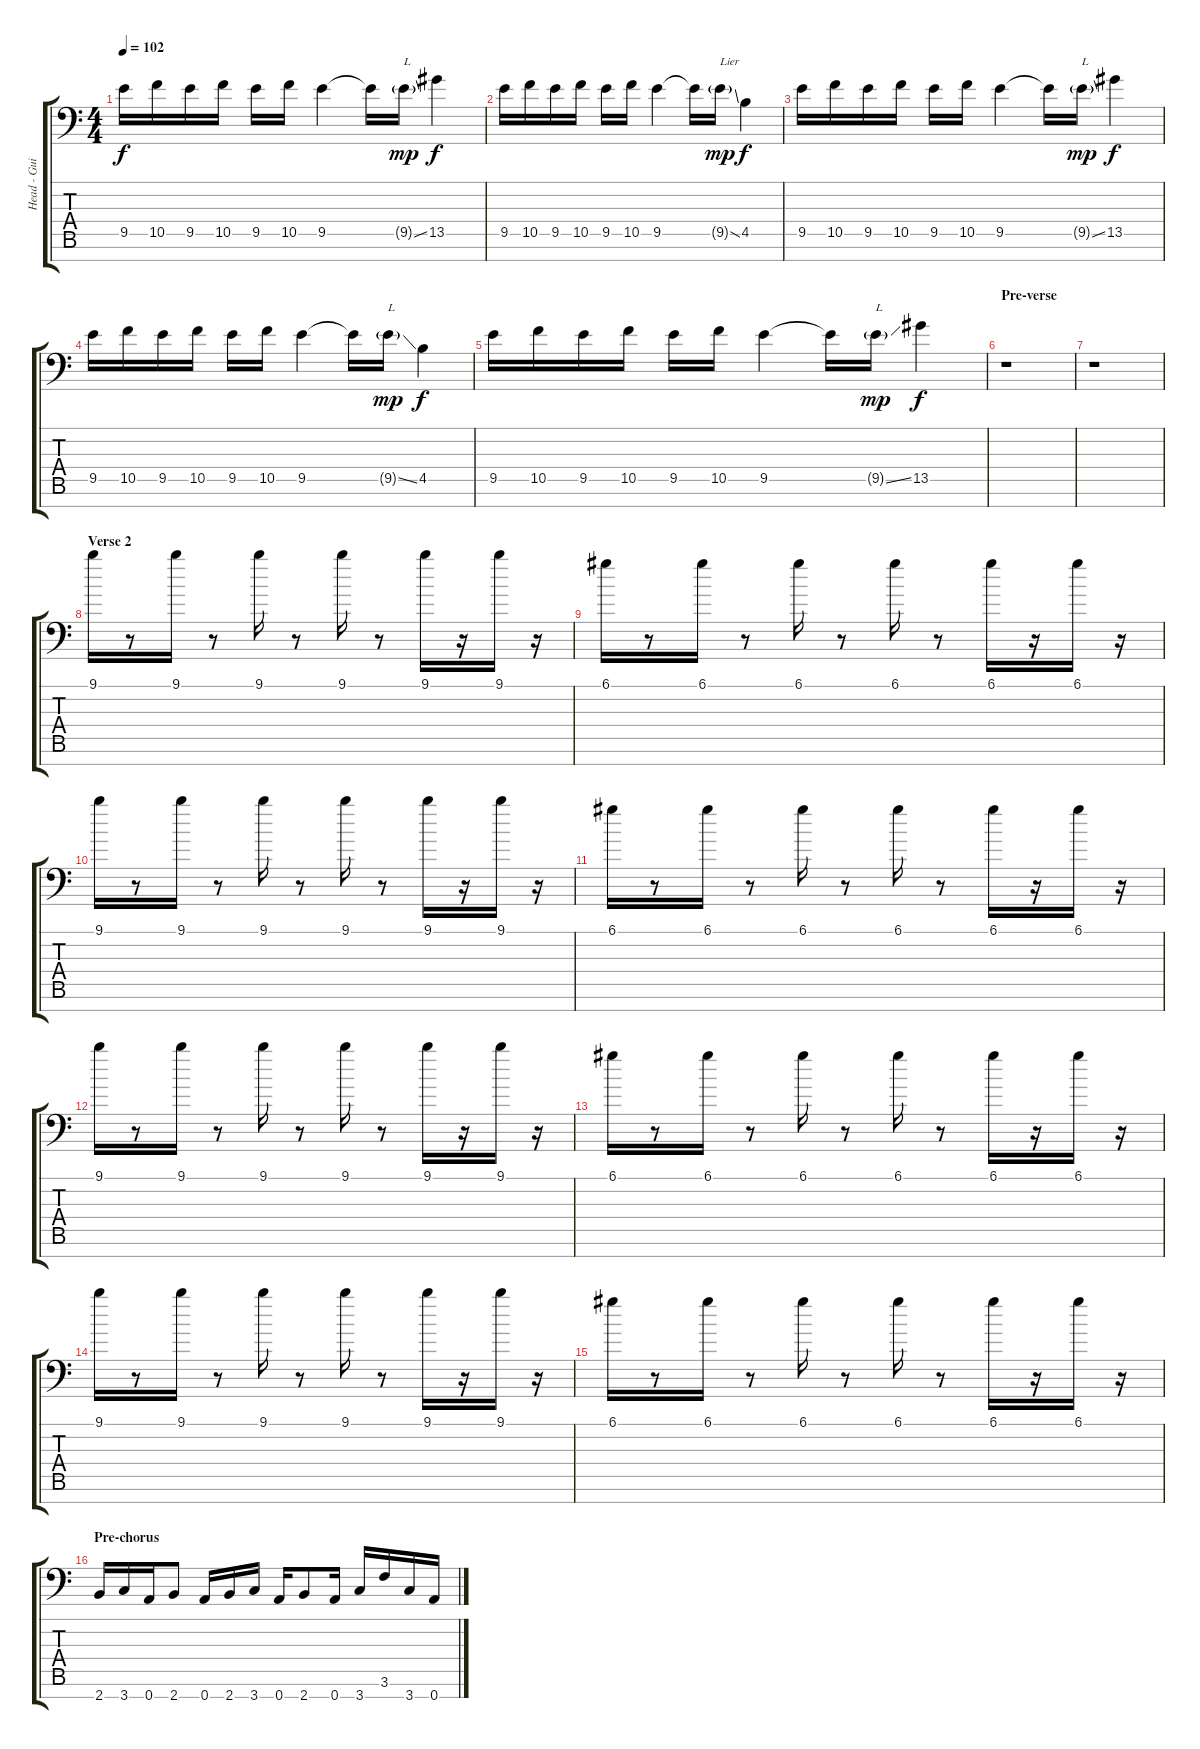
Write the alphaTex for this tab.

\track ("Head - Guitar" "Head - Gui") {instrument distortionguitar}
\staff {score tabs}
\tuning (D4 A3 F3 C3 G2 D2 A1) {hide}
\ts (4 4)
\tempo 102
\clef f4
\ks c
9.5.16{dy f} 10.5.16 9.5.16 10.5.16 9.5.16 10.5.16 9.5.4 9.5{t}.16 9.5{ss g}.16{txt "L" dy mp} 13.5.4{dy f} |
9.5.16 10.5.16 9.5.16 10.5.16 9.5.16 10.5.16 9.5.4 9.5{t}.16 9.5{ss g}.16{txt "Lier" dy mp} 4.5.4{dy f} |
9.5.16 10.5.16 9.5.16 10.5.16 9.5.16 10.5.16 9.5.4 9.5{t}.16 9.5{ss g}.16{txt "L" dy mp} 13.5.4{dy f} |
9.5.16 10.5.16 9.5.16 10.5.16 9.5.16 10.5.16 9.5.4 9.5{t}.16 9.5{ss g}.16{txt "L" dy mp} 4.5.4{dy f} |
9.5.16 10.5.16 9.5.16 10.5.16 9.5.16 10.5.16 9.5.4 9.5{t}.16 9.5{ss g}.16{txt "L" dy mp} 13.5.4{dy f} |
\section ("" "Pre-verse")
r.1 |
r.1 |
\section ("" "Verse 2")
9.1.16{volume 6 balance 12 instrument vibraphone} r.8 9.1.16 r.8 9.1.16 r.8 9.1.16 r.8 9.1.16 r.16 9.1.16 r.16 |
6.1.16 r.8 6.1.16 r.8 6.1.16 r.8 6.1.16 r.8 6.1.16 r.16 6.1.16 r.16 |
9.1.16 r.8 9.1.16 r.8 9.1.16 r.8 9.1.16 r.8 9.1.16 r.16 9.1.16 r.16 |
6.1.16 r.8 6.1.16 r.8 6.1.16 r.8 6.1.16 r.8 6.1.16 r.16 6.1.16 r.16 |
9.1.16 r.8 9.1.16 r.8 9.1.16 r.8 9.1.16 r.8 9.1.16 r.16 9.1.16 r.16 |
6.1.16 r.8 6.1.16 r.8 6.1.16 r.8 6.1.16 r.8 6.1.16 r.16 6.1.16 r.16 |
9.1.16 r.8 9.1.16 r.8 9.1.16 r.8 9.1.16 r.8 9.1.16 r.16 9.1.16 r.16 |
6.1.16 r.8 6.1.16 r.8 6.1.16 r.8 6.1.16 r.8 6.1.16 r.16 6.1.16 r.16 |
\section ("" "Pre-chorus")
2.7.16{volume 8 balance 10 instrument distortionguitar} 3.7.16 0.7.16 2.7.8 0.7.16 2.7.16 3.7.16 0.7.16 2.7.8 0.7.16 3.7.16 3.6.16 3.7.16 0.7.16
